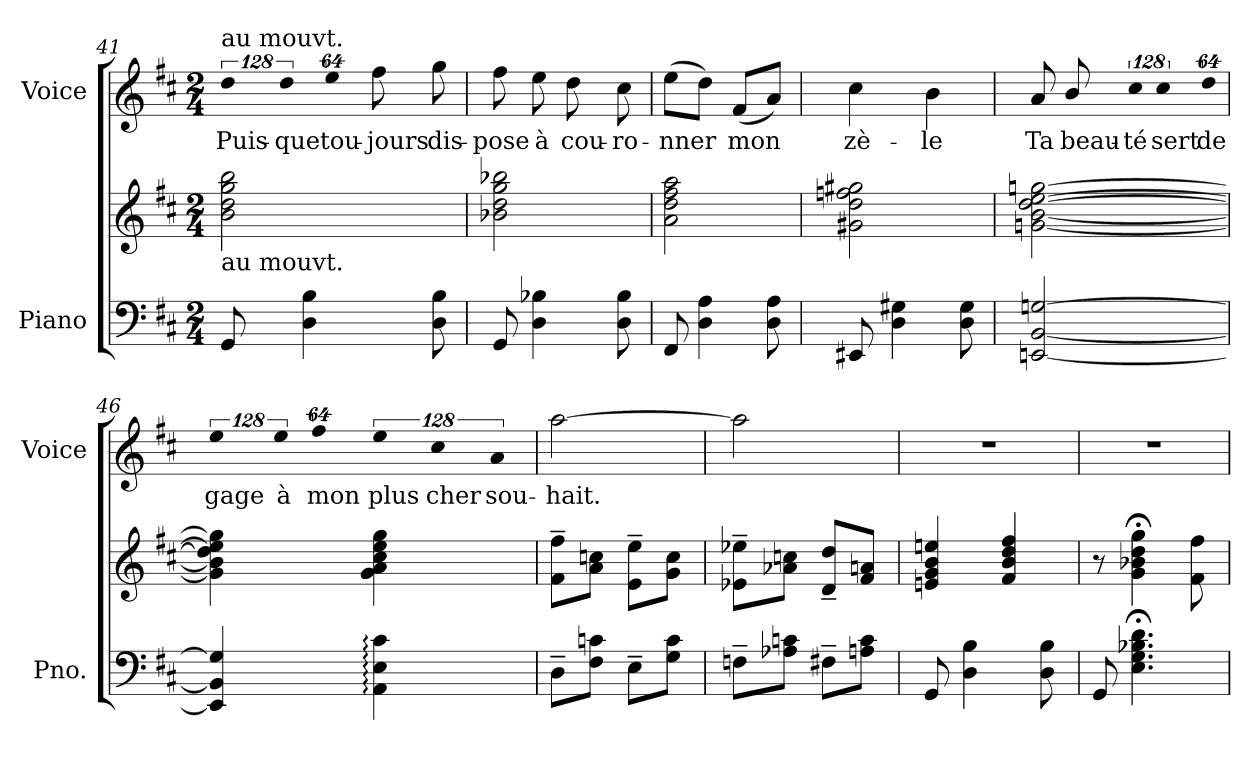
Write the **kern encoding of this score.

**kern	**kern	**kern	**text
*part2	*part2	*part1	*part1
*staff3	*staff2	*staff1	*staff1
*I"Piano	*	*I"Voice	*
*I'Pno.	*	*I'Voice	*
*clefF4	*clefG2	*clefG2	*
*k[f#c#]	*k[f#c#]	*k[f#c#]	*
*D:	*D:	*D:	*
*M2/4	*M2/4	*M2/4	*
=41	=41	=41	=41
!	!	!LO:N:vis=8	!
!	!	!LO:TX:a:t=au mouvt.	!
!	!LO:TX:b:t=au mouvt.	!	!
!	!	!	!LO:LY:b:color=#000000
8GGi/	2bi\ 2ddi 2ggi 2bbi	1024%85ddi\	Puis-
!	!	!LO:N:vis=8	!
!	!	!	!LO:LY:b:color=#000000
.	.	1024%85ddi\	-que
4Di\ 4Bi	.	.	.
!	!	!LO:N:vis=8	!
!	!	!	!LO:LY:b:color=#000000
.	.	512%43eei\	tou-
!	!	!	!LO:LY:b:color=#000000
.	.	8ff#i\	-jours
!	!	!	!LO:LY:b:color=#000000
8Di\ 8Bi	.	8ggi\	dis-
!!LO:LB:g=z
=42	=42	=42	=42
!	!	!	!LO:LY:b:color=#000000
8GGi/	2b-Xi\ 2ddi 2ggi 2bb-Xi	8ff#i\	-pose
!	!	!	!LO:LY:b:color=#000000
4Di\ 4B-Xi	.	8eei\	à
!	!	!	!LO:LY:b:color=#000000
.	.	8ddi\	cou-
!	!	!	!LO:LY:b:color=#000000
8Di\ 8B-i	.	8cc#i\	-ro-
=43	=43	=43	=43
!	!	!	!LO:LY:b:color=#000000
8FF#i/	2ai\ 2ddi 2ff#i 2aai	(8eei\L	-nner
4Di\ 4Ai	.	8ddi\J)	.
!	!	!	!LO:LY:b:color=#000000
.	.	(8f#i/L	mon
8Di\ 8Ai	.	8ai/J)	.
=44	=44	=44	=44
!	!	!	!LO:LY:b:color=#000000
8EE#Xi/	2g#Xi\ 2ddi 2ffni 2gg#Xi	4cc#i\	zè-
4Di\ 4G#Xi	.	.	.
!	!	!	!LO:LY:b:color=#000000
.	.	4bi\	-le
8Di\ 8G#i	.	.	.
=45	=45	=45	=45
!	!	!	!LO:LY:b:color=#000000
[<2EEni/ [<2BBi [>2Gni	[<2gni\ [<2bi [<2ddi [>2eei [>2ggni	8ai/	Ta
!	!	!	!LO:LY:b:color=#000000
.	.	8bi/	beau-
!	!	!LO:N:vis=8	!
!	!	!	!LO:LY:b:color=#000000
.	.	1024%85cc#i\	-té
!	!	!LO:N:vis=8	!
!	!	!	!LO:LY:b:color=#000000
.	.	1024%85cc#i\	sert
!	!	!LO:N:vis=8	!
!	!	!	!LO:LY:b:color=#000000
.	.	512%43ddi\	de
!!LO:LB:g=z
=46	=46	=46	=46
!	!	!LO:N:vis=8	!
!	!	!	!LO:LY:b:color=#000000
4EEi/] 4BBi] 4Gi]	4gi\] 4bi] 4ddi] 4eei] 4ggi]	1024%85eei\	gage
!	!	!LO:N:vis=8	!
!	!	!	!LO:LY:b:color=#000000
.	.	1024%85eei\	à
!	!	!LO:N:vis=8	!
!	!	!	!LO:LY:b:color=#000000
.	.	512%43ff#i\	mon
!	!	!LO:N:vis=8	!
!	!	!	!LO:LY:b:color=#000000
4AAi\: 4Ei: 4c#i:	4gi\ 4ai 4cc#i 4eei 4ggi	1024%85eei\	plus
!	!	!LO:N:vis=8	!
!	!	!	!LO:LY:b:color=#000000
.	.	1024%85cc#i\	cher
!	!	!LO:N:vis=8	!
!	!	!	!LO:LY:b:color=#000000
.	.	512%43ai/	sou-
=47	=47	=47	=47
!	!	!	!LO:LY:b:color=#000000
8D~i\L	8f#i\~ 8ff#i~L	[>2aai\	-hait.
8F#i\ 8cniJ	8ai\ 8ccniJ	.	.
8E~i\L	8ei\~ 8eei~L	.	.
8Gi\ 8ciJ	8gi\ 8cciJ	.	.
=48	=48	=48	=48
8Fn~i\L	8e-Xi\~ 8ee-Xi~L	2aai\]	.
8A-Xi\ 8cniJ	8a-Xi\ 8ccniJ	.	.
8F#X~i\L	8di/~ 8ddi~L	.	.
8Ani\ 8ciJ	8f#i/ 8aniJ	.	.
=49	=49	=49	=49
!	!	!LO:N:vis=1	!
8GGi/	4eni/ 4gi 4bi 4eeni	2r	.
4Di\ 4Bi	.	.	.
.	4f#i/ 4bi 4ddi 4ff#i	.	.
8Di\ 8Bi	.	.	.
=50	=50	=50	=50
!	!	!LO:N:vis=1	!
8GGi/	8r	2r	.
4.Ei\; 4.Gi; 4.B-Xi; 4.di;	4gi\; 4b-Xi; 4ddi; 4ggi;	.	.
.	8f#i\ 8ff#i	.	.
=	=	=	=
*-	*-	*-	*-
